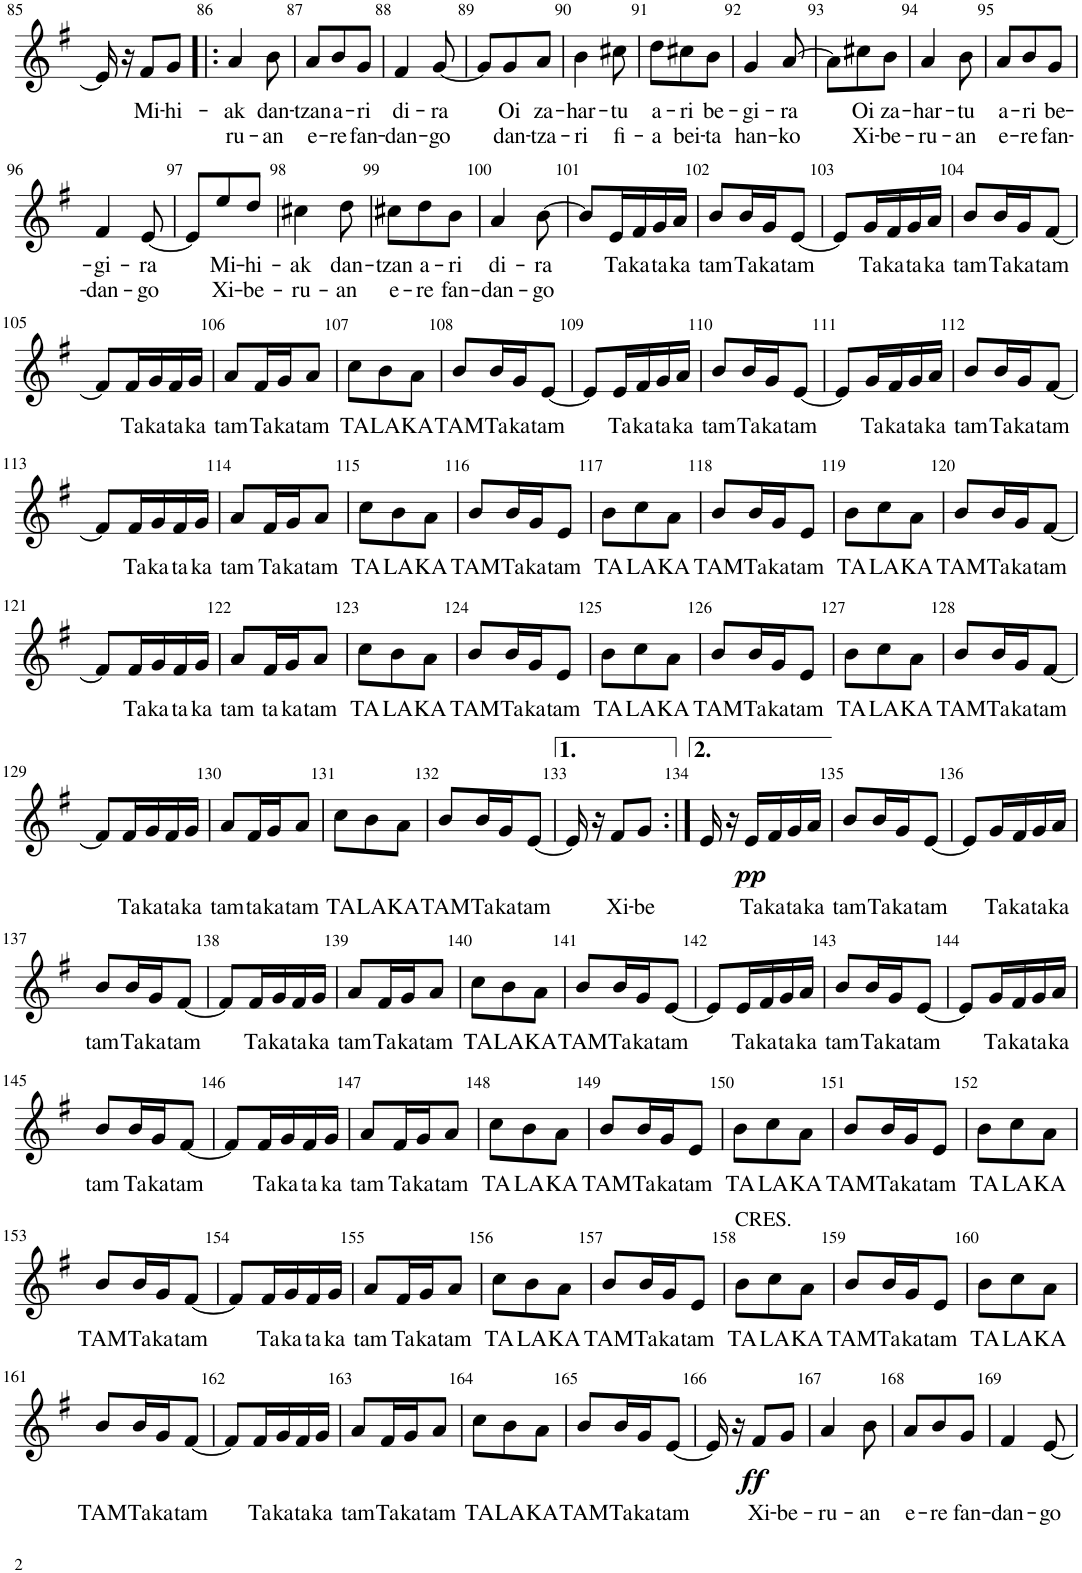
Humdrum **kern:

**kern	**text	**text	**dynam
*part1	*part1	*part1	*part1
*staff1	*staff1	*staff1	*staff1
*I"Soprano	*	*	*
*I'S.	*	*	*
!!LO:PB:g=z
*clefG2	*	*	*
*k[f#]	*	*	*
*M3/8	*	*	*
=85	=85	=85	=85
16e/]	.	.	.
16r	.	.	.
!	!LO:LY:b	!	!
8f#/L	Mi-	.	.
!	!LO:LY:b	!	!
8g/J	-hi-	.	.
=86!|:	=86!|:	=86!|:	=86!|:
!	!LO:LY:b	!LO:LY:b	!
4a/	-ak	-ru-	.
!	!LO:LY:b	!LO:LY:b	!
8b\	dan-	-an	.
=87	=87	=87	=87
!	!LO:LY:b	!LO:LY:b	!
8a/L	-tzan	e-	.
!	!LO:LY:b	!LO:LY:b	!
8b/	a-	-re	.
!	!LO:LY:b	!LO:LY:b	!
8g/J	-ri	fan-	.
=88	=88	=88	=88
!	!LO:LY:b	!LO:LY:b	!
4f#/	di-	-dan-	.
!	!LO:LY:b	!LO:LY:b	!
[8g/	-ra	-go	.
=89	=89	=89	=89
8g/L]	.	.	.
!	!LO:LY:b	!LO:LY:b	!
8g/	Oi	dan-	.
!	!LO:LY:b	!LO:LY:b	!
8a/J	za-	-tza-	.
=90	=90	=90	=90
!	!LO:LY:b	!LO:LY:b	!
4b\	-har-	-ri	.
!	!LO:LY:b	!LO:LY:b	!
8cc#X\	-tu	fi-	.
=91	=91	=91	=91
!	!LO:LY:b	!LO:LY:b	!
8dd\L	a-	-a	.
!	!LO:LY:b	!LO:LY:b	!
8cc#X\	-ri	bei-	.
!	!LO:LY:b	!LO:LY:b	!
8b\J	be-	-ta	.
=92	=92	=92	=92
!	!LO:LY:b	!LO:LY:b	!
4g/	-gi-	han-	.
!	!LO:LY:b	!LO:LY:b	!
[8a/	-ra	-ko	.
=93	=93	=93	=93
8a\L]	.	.	.
!	!LO:LY:b	!LO:LY:b	!
8cc#X\	Oi	Xi-	.
!	!LO:LY:b	!LO:LY:b	!
8b\J	za-	-be-	.
=94	=94	=94	=94
!	!LO:LY:b	!LO:LY:b	!
4a/	-har-	-ru-	.
!	!LO:LY:b	!LO:LY:b	!
8b\	-tu	-an	.
=95	=95	=95	=95
!	!LO:LY:b	!LO:LY:b	!
8a/L	a-	e-	.
!	!LO:LY:b	!LO:LY:b	!
8b/	-ri	-re	.
!	!LO:LY:b	!LO:LY:b	!
8g/J	be-	fan-	.
!!LO:LB:g=z
=96	=96	=96	=96
!	!LO:LY:b	!LO:LY:b	!
4f#/	-gi-	-dan-	.
!	!LO:LY:b	!LO:LY:b	!
[8e/	-ra	-go	.
=97	=97	=97	=97
8e/L]	.	.	.
!	!LO:LY:b	!LO:LY:b	!
8ee/	Mi-	Xi-	.
!	!LO:LY:b	!LO:LY:b	!
8dd/J	-hi-	-be-	.
=98	=98	=98	=98
!	!LO:LY:b	!LO:LY:b	!
4cc#X\	-ak	-ru-	.
!	!LO:LY:b	!LO:LY:b	!
8dd\	dan-	-an	.
=99	=99	=99	=99
!	!LO:LY:b	!LO:LY:b	!
8cc#X\L	-tzan	e-	.
!	!LO:LY:b	!LO:LY:b	!
8dd\	a-	-re	.
!	!LO:LY:b	!LO:LY:b	!
8b\J	-ri	fan-	.
=100	=100	=100	=100
!	!LO:LY:b	!LO:LY:b	!
4a/	di-	-dan-	.
!	!LO:LY:b	!LO:LY:b	!
[8b\	-ra	-go	.
=101	=101	=101	=101
8b/L]	.	.	.
!	!LO:LY:b	!	!
16e/L	Ta	.	.
!	!LO:LY:b	!	!
16f#/	ka	.	.
!	!LO:LY:b	!	!
16g/	ta	.	.
!	!LO:LY:b	!	!
16a/JJ	ka	.	.
=102	=102	=102	=102
!	!LO:LY:b	!	!
8b/L	tam	.	.
!	!LO:LY:b	!	!
16b/L	Ta	.	.
!	!LO:LY:b	!	!
16g/J	ka	.	.
!	!LO:LY:b	!	!
[8e/J	tam	.	.
=103	=103	=103	=103
8e/L]	.	.	.
!	!LO:LY:b	!	!
16g/L	Ta	.	.
!	!LO:LY:b	!	!
16f#/	ka	.	.
!	!LO:LY:b	!	!
16g/	ta	.	.
!	!LO:LY:b	!	!
16a/JJ	ka	.	.
=104	=104	=104	=104
!	!LO:LY:b	!	!
8b/L	tam	.	.
!	!LO:LY:b	!	!
16b/L	Ta	.	.
!	!LO:LY:b	!	!
16g/J	ka	.	.
!	!LO:LY:b	!	!
[8f#/J	tam	.	.
!!LO:LB:g=z
=105	=105	=105	=105
8f#/L]	.	.	.
!	!LO:LY:b	!	!
16f#/L	Ta	.	.
!	!LO:LY:b	!	!
16g/	ka	.	.
!	!LO:LY:b	!	!
16f#/	ta	.	.
!	!LO:LY:b	!	!
16g/JJ	ka	.	.
=106	=106	=106	=106
!	!LO:LY:b	!	!
8a/L	tam	.	.
!	!LO:LY:b	!	!
16f#/L	Ta	.	.
!	!LO:LY:b	!	!
16g/J	ka	.	.
!	!LO:LY:b	!	!
8a/J	tam	.	.
=107	=107	=107	=107
!	!LO:LY:b	!	!
8cc\L	TA	.	.
!	!LO:LY:b	!	!
8b\	LA	.	.
!	!LO:LY:b	!	!
8a\J	KA	.	.
=108	=108	=108	=108
!	!LO:LY:b	!	!
8b/L	TAM	.	.
!	!LO:LY:b	!	!
16b/L	Ta	.	.
!	!LO:LY:b	!	!
16g/J	ka	.	.
!	!LO:LY:b	!	!
[8e/J	tam	.	.
=109	=109	=109	=109
8e/L]	.	.	.
!	!LO:LY:b	!	!
16e/L	Ta	.	.
!	!LO:LY:b	!	!
16f#/	ka	.	.
!	!LO:LY:b	!	!
16g/	ta	.	.
!	!LO:LY:b	!	!
16a/JJ	ka	.	.
=110	=110	=110	=110
!	!LO:LY:b	!	!
8b/L	tam	.	.
!	!LO:LY:b	!	!
16b/L	Ta	.	.
!	!LO:LY:b	!	!
16g/J	ka	.	.
!	!LO:LY:b	!	!
[8e/J	tam	.	.
=111	=111	=111	=111
8e/L]	.	.	.
!	!LO:LY:b	!	!
16g/L	Ta	.	.
!	!LO:LY:b	!	!
16f#/	ka	.	.
!	!LO:LY:b	!	!
16g/	ta	.	.
!	!LO:LY:b	!	!
16a/JJ	ka	.	.
=112	=112	=112	=112
!	!LO:LY:b	!	!
8b/L	tam	.	.
!	!LO:LY:b	!	!
16b/L	Ta	.	.
!	!LO:LY:b	!	!
16g/J	ka	.	.
!	!LO:LY:b	!	!
[8f#/J	tam	.	.
!!LO:LB:g=z
=113	=113	=113	=113
8f#/L]	.	.	.
!	!LO:LY:b	!	!
16f#/L	Ta	.	.
!	!LO:LY:b	!	!
16g/	ka	.	.
!	!LO:LY:b	!	!
16f#/	ta	.	.
!	!LO:LY:b	!	!
16g/JJ	ka	.	.
=114	=114	=114	=114
!	!LO:LY:b	!	!
8a/L	tam	.	.
!	!LO:LY:b	!	!
16f#/L	Ta	.	.
!	!LO:LY:b	!	!
16g/J	ka	.	.
!	!LO:LY:b	!	!
8a/J	tam	.	.
=115	=115	=115	=115
!	!LO:LY:b	!	!
8cc\L	TA	.	.
!	!LO:LY:b	!	!
8b\	LA	.	.
!	!LO:LY:b	!	!
8a\J	KA	.	.
=116	=116	=116	=116
!	!LO:LY:b	!	!
8b/L	TAM	.	.
!	!LO:LY:b	!	!
16b/L	Ta	.	.
!	!LO:LY:b	!	!
16g/J	ka	.	.
!	!LO:LY:b	!	!
8e/J	tam	.	.
=117	=117	=117	=117
!	!LO:LY:b	!	!
8b\L	TA	.	.
!	!LO:LY:b	!	!
8cc\	LA	.	.
!	!LO:LY:b	!	!
8a\J	KA	.	.
=118	=118	=118	=118
!	!LO:LY:b	!	!
8b/L	TAM	.	.
!	!LO:LY:b	!	!
16b/L	Ta	.	.
!	!LO:LY:b	!	!
16g/J	ka	.	.
!	!LO:LY:b	!	!
8e/J	tam	.	.
=119	=119	=119	=119
!	!LO:LY:b	!	!
8b\L	TA	.	.
!	!LO:LY:b	!	!
8cc\	LA	.	.
!	!LO:LY:b	!	!
8a\J	KA	.	.
=120	=120	=120	=120
!	!LO:LY:b	!	!
8b/L	TAM	.	.
!	!LO:LY:b	!	!
16b/L	Ta	.	.
!	!LO:LY:b	!	!
16g/J	ka	.	.
!	!LO:LY:b	!	!
[8f#/J	tam	.	.
!!LO:LB:g=z
=121	=121	=121	=121
8f#/L]	.	.	.
!	!LO:LY:b	!	!
16f#/L	Ta	.	.
!	!LO:LY:b	!	!
16g/	ka	.	.
!	!LO:LY:b	!	!
16f#/	ta	.	.
!	!LO:LY:b	!	!
16g/JJ	ka	.	.
=122	=122	=122	=122
!	!LO:LY:b	!	!
8a/L	tam	.	.
!	!LO:LY:b	!	!
16f#/L	ta	.	.
!	!LO:LY:b	!	!
16g/J	ka	.	.
!	!LO:LY:b	!	!
8a/J	tam	.	.
=123	=123	=123	=123
!	!LO:LY:b	!	!
8cc\L	TA	.	.
!	!LO:LY:b	!	!
8b\	LA	.	.
!	!LO:LY:b	!	!
8a\J	KA	.	.
=124	=124	=124	=124
!	!LO:LY:b	!	!
8b/L	TAM	.	.
!	!LO:LY:b	!	!
16b/L	Ta	.	.
!	!LO:LY:b	!	!
16g/J	ka	.	.
!	!LO:LY:b	!	!
8e/J	tam	.	.
=125	=125	=125	=125
!	!LO:LY:b	!	!
8b\L	TA	.	.
!	!LO:LY:b	!	!
8cc\	LA	.	.
!	!LO:LY:b	!	!
8a\J	KA	.	.
=126	=126	=126	=126
!	!LO:LY:b	!	!
8b/L	TAM	.	.
!	!LO:LY:b	!	!
16b/L	Ta	.	.
!	!LO:LY:b	!	!
16g/J	ka	.	.
!	!LO:LY:b	!	!
8e/J	tam	.	.
=127	=127	=127	=127
!	!LO:LY:b	!	!
8b\L	TA	.	.
!	!LO:LY:b	!	!
8cc\	LA	.	.
!	!LO:LY:b	!	!
8a\J	KA	.	.
=128	=128	=128	=128
!	!LO:LY:b	!	!
8b/L	TAM	.	.
!	!LO:LY:b	!	!
16b/L	Ta	.	.
!	!LO:LY:b	!	!
16g/J	ka	.	.
!	!LO:LY:b	!	!
[8f#/J	tam	.	.
!!LO:LB:g=z
=129	=129	=129	=129
8f#/L]	.	.	.
!	!LO:LY:b	!	!
16f#/L	Ta	.	.
!	!LO:LY:b	!	!
16g/	ka	.	.
!	!LO:LY:b	!	!
16f#/	ta	.	.
!	!LO:LY:b	!	!
16g/JJ	ka	.	.
=130	=130	=130	=130
!	!LO:LY:b	!	!
8a/L	tam	.	.
!	!LO:LY:b	!	!
16f#/L	ta	.	.
!	!LO:LY:b	!	!
16g/J	ka	.	.
!	!LO:LY:b	!	!
8a/J	tam	.	.
=131	=131	=131	=131
!	!LO:LY:b	!	!
8cc\L	TA	.	.
!	!LO:LY:b	!	!
8b\	LA	.	.
!	!LO:LY:b	!	!
8a\J	KA	.	.
=132	=132	=132	=132
!	!LO:LY:b	!	!
8b/L	TAM	.	.
!	!LO:LY:b	!	!
16b/L	Ta	.	.
!	!LO:LY:b	!	!
16g/J	ka	.	.
!	!LO:LY:b	!	!
[8e/J	tam	.	.
=133	=133	=133	=133
16e/]	.	.	.
16r	.	.	.
!	!LO:LY:b	!	!
8f#/L	Xi-	.	.
!	!LO:LY:b	!	!
8g/J	-be	.	.
=134:|!	=134:|!	=134:|!	=134:|!
16e/	.	.	.
16r	.	.	.
!	!LO:LY:b	!	!LO:DY:b
16e/LL	Ta	.	pp
!	!LO:LY:b	!	!
16f#/	ka	.	.
!	!LO:LY:b	!	!
16g/	ta	.	.
!	!LO:LY:b	!	!
16a/JJ	ka	.	.
=135	=135	=135	=135
!	!LO:LY:b	!	!
8b/L	tam	.	.
!	!LO:LY:b	!	!
16b/L	Ta	.	.
!	!LO:LY:b	!	!
16g/J	ka	.	.
!	!LO:LY:b	!	!
[8e/J	tam	.	.
=136	=136	=136	=136
8e/L]	.	.	.
!	!LO:LY:b	!	!
16g/L	Ta	.	.
!	!LO:LY:b	!	!
16f#/	ka	.	.
!	!LO:LY:b	!	!
16g/	ta	.	.
!	!LO:LY:b	!	!
16a/JJ	ka	.	.
!!LO:LB:g=z
=137	=137	=137	=137
!	!LO:LY:b	!	!
8b/L	tam	.	.
!	!LO:LY:b	!	!
16b/L	Ta	.	.
!	!LO:LY:b	!	!
16g/J	ka	.	.
!	!LO:LY:b	!	!
[8f#/J	tam	.	.
=138	=138	=138	=138
8f#/L]	.	.	.
!	!LO:LY:b	!	!
16f#/L	Ta	.	.
!	!LO:LY:b	!	!
16g/	ka	.	.
!	!LO:LY:b	!	!
16f#/	ta	.	.
!	!LO:LY:b	!	!
16g/JJ	ka	.	.
=139	=139	=139	=139
!	!LO:LY:b	!	!
8a/L	tam	.	.
!	!LO:LY:b	!	!
16f#/L	Ta	.	.
!	!LO:LY:b	!	!
16g/J	ka	.	.
!	!LO:LY:b	!	!
8a/J	tam	.	.
=140	=140	=140	=140
!	!LO:LY:b	!	!
8cc\L	TA	.	.
!	!LO:LY:b	!	!
8b\	LA	.	.
!	!LO:LY:b	!	!
8a\J	KA	.	.
=141	=141	=141	=141
!	!LO:LY:b	!	!
8b/L	TAM	.	.
!	!LO:LY:b	!	!
16b/L	Ta	.	.
!	!LO:LY:b	!	!
16g/J	ka	.	.
!	!LO:LY:b	!	!
[8e/J	tam	.	.
=142	=142	=142	=142
8e/L]	.	.	.
!	!LO:LY:b	!	!
16e/L	Ta	.	.
!	!LO:LY:b	!	!
16f#/	ka	.	.
!	!LO:LY:b	!	!
16g/	ta	.	.
!	!LO:LY:b	!	!
16a/JJ	ka	.	.
=143	=143	=143	=143
!	!LO:LY:b	!	!
8b/L	tam	.	.
!	!LO:LY:b	!	!
16b/L	Ta	.	.
!	!LO:LY:b	!	!
16g/J	ka	.	.
!	!LO:LY:b	!	!
[8e/J	tam	.	.
=144	=144	=144	=144
8e/L]	.	.	.
!	!LO:LY:b	!	!
16g/L	Ta	.	.
!	!LO:LY:b	!	!
16f#/	ka	.	.
!	!LO:LY:b	!	!
16g/	ta	.	.
!	!LO:LY:b	!	!
16a/JJ	ka	.	.
!!LO:LB:g=z
=145	=145	=145	=145
!	!LO:LY:b	!	!
8b/L	tam	.	.
!	!LO:LY:b	!	!
16b/L	Ta	.	.
!	!LO:LY:b	!	!
16g/J	ka	.	.
!	!LO:LY:b	!	!
[8f#/J	tam	.	.
=146	=146	=146	=146
8f#/L]	.	.	.
!	!LO:LY:b	!	!
16f#/L	Ta	.	.
!	!LO:LY:b	!	!
16g/	ka	.	.
!	!LO:LY:b	!	!
16f#/	ta	.	.
!	!LO:LY:b	!	!
16g/JJ	ka	.	.
=147	=147	=147	=147
!	!LO:LY:b	!	!
8a/L	tam	.	.
!	!LO:LY:b	!	!
16f#/L	Ta	.	.
!	!LO:LY:b	!	!
16g/J	ka	.	.
!	!LO:LY:b	!	!
8a/J	tam	.	.
=148	=148	=148	=148
!	!LO:LY:b	!	!
8cc\L	TA	.	.
!	!LO:LY:b	!	!
8b\	LA	.	.
!	!LO:LY:b	!	!
8a\J	KA	.	.
=149	=149	=149	=149
!	!LO:LY:b	!	!
8b/L	TAM	.	.
!	!LO:LY:b	!	!
16b/L	Ta	.	.
!	!LO:LY:b	!	!
16g/J	ka	.	.
!	!LO:LY:b	!	!
8e/J	tam	.	.
=150	=150	=150	=150
!	!LO:LY:b	!	!
8b\L	TA	.	.
!	!LO:LY:b	!	!
8cc\	LA	.	.
!	!LO:LY:b	!	!
8a\J	KA	.	.
=151	=151	=151	=151
!	!LO:LY:b	!	!
8b/L	TAM	.	.
!	!LO:LY:b	!	!
16b/L	Ta	.	.
!	!LO:LY:b	!	!
16g/J	ka	.	.
!	!LO:LY:b	!	!
8e/J	tam	.	.
=152	=152	=152	=152
!	!LO:LY:b	!	!
8b\L	TA	.	.
!	!LO:LY:b	!	!
8cc\	LA	.	.
!	!LO:LY:b	!	!
8a\J	KA	.	.
!!LO:LB:g=z
=153	=153	=153	=153
!	!LO:LY:b	!	!
8b/L	TAM	.	.
!	!LO:LY:b	!	!
16b/L	Ta	.	.
!	!LO:LY:b	!	!
16g/J	ka	.	.
!	!LO:LY:b	!	!
[8f#/J	tam	.	.
=154	=154	=154	=154
8f#/L]	.	.	.
!	!LO:LY:b	!	!
16f#/L	Ta	.	.
!	!LO:LY:b	!	!
16g/	ka	.	.
!	!LO:LY:b	!	!
16f#/	ta	.	.
!	!LO:LY:b	!	!
16g/JJ	ka	.	.
=155	=155	=155	=155
!	!LO:LY:b	!	!
8a/L	tam	.	.
!	!LO:LY:b	!	!
16f#/L	Ta	.	.
!	!LO:LY:b	!	!
16g/J	ka	.	.
!	!LO:LY:b	!	!
8a/J	tam	.	.
=156	=156	=156	=156
!	!LO:LY:b	!	!
8cc\L	TA	.	.
!	!LO:LY:b	!	!
8b\	LA	.	.
!	!LO:LY:b	!	!
8a\J	KA	.	.
=157	=157	=157	=157
!	!LO:LY:b	!	!
8b/L	TAM	.	.
!	!LO:LY:b	!	!
16b/L	Ta	.	.
!	!LO:LY:b	!	!
16g/J	ka	.	.
!	!LO:LY:b	!	!
8e/J	tam	.	.
=158	=158	=158	=158
!LO:TX:a:t=CRES.	!	!	!
!	!LO:LY:b	!	!
8b\L	TA	.	.
!	!LO:LY:b	!	!
8cc\	LA	.	.
!	!LO:LY:b	!	!
8a\J	KA	.	.
=159	=159	=159	=159
!	!LO:LY:b	!	!
8b/L	TAM	.	.
!	!LO:LY:b	!	!
16b/L	Ta	.	.
!	!LO:LY:b	!	!
16g/J	ka	.	.
!	!LO:LY:b	!	!
8e/J	tam	.	.
=160	=160	=160	=160
!	!LO:LY:b	!	!
8b\L	TA	.	.
!	!LO:LY:b	!	!
8cc\	LA	.	.
!	!LO:LY:b	!	!
8a\J	KA	.	.
!!LO:LB:g=z
=161	=161	=161	=161
!	!LO:LY:b	!	!
8b/L	TAM	.	.
!	!LO:LY:b	!	!
16b/L	Ta	.	.
!	!LO:LY:b	!	!
16g/J	ka	.	.
!	!LO:LY:b	!	!
[8f#/J	tam	.	.
=162	=162	=162	=162
8f#/L]	.	.	.
!	!LO:LY:b	!	!
16f#/L	Ta	.	.
!	!LO:LY:b	!	!
16g/	ka	.	.
!	!LO:LY:b	!	!
16f#/	ta	.	.
!	!LO:LY:b	!	!
16g/JJ	ka	.	.
=163	=163	=163	=163
!	!LO:LY:b	!	!
8a/L	tam	.	.
!	!LO:LY:b	!	!
16f#/L	Ta	.	.
!	!LO:LY:b	!	!
16g/J	ka	.	.
!	!LO:LY:b	!	!
8a/J	tam	.	.
=164	=164	=164	=164
!	!LO:LY:b	!	!
8cc\L	TA	.	.
!	!LO:LY:b	!	!
8b\	LA	.	.
!	!LO:LY:b	!	!
8a\J	KA	.	.
=165	=165	=165	=165
!	!LO:LY:b	!	!
8b/L	TAM	.	.
!	!LO:LY:b	!	!
16b/L	Ta	.	.
!	!LO:LY:b	!	!
16g/J	ka	.	.
!	!LO:LY:b	!	!
[8e/J	tam	.	.
=166	=166	=166	=166
16e/]	.	.	.
16r	.	.	.
!	!LO:LY:b	!	!LO:DY:b
8f#/L	Xi-	.	ff
!	!LO:LY:b	!	!
8g/J	-be-	.	.
=167	=167	=167	=167
!	!LO:LY:b	!	!
4a/	-ru-	.	.
!	!LO:LY:b	!	!
8b\	-an	.	.
=168	=168	=168	=168
!	!LO:LY:b	!	!
8a/L	e-	.	.
!	!LO:LY:b	!	!
8b/	-re	.	.
!	!LO:LY:b	!	!
8g/J	fan-	.	.
=169	=169	=169	=169
!	!LO:LY:b	!	!
4f#/	-dan-	.	.
!	!LO:LY:b	!	!
[8e/	-go	.	.
=	=	=	=
*-	*-	*-	*-
